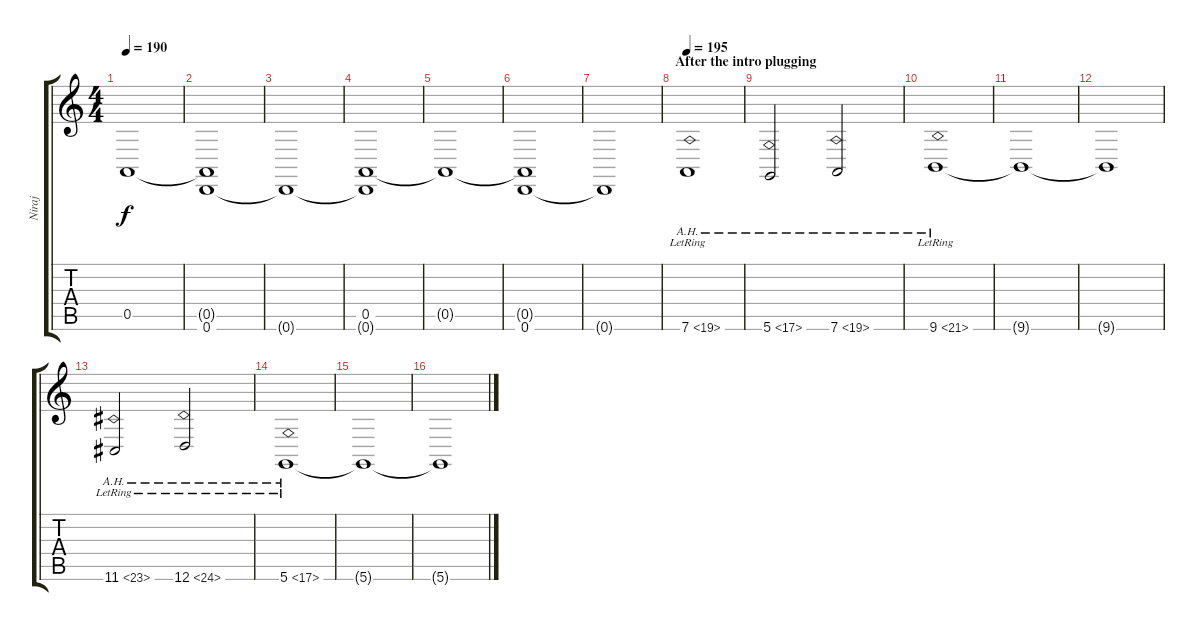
\track ("Niraj" "Niraj") {instrument stringensemble1}
\staff {score tabs}
\tuning (E4 B3 G3 D3 A2 D2) {hide}
\ts (4 4)
\tempo 190
\clef g2
\ks c
0.5{t}.1{dy f} |
(0.5{t} 0.6).1{volume 6 instrument applause} |
0.6{t}.1 |
(0.5 0.6{t}).1{volume 6 instrument applause} |
0.5{t}.1 |
(0.5{t} 0.6).1{volume 6 instrument applause} |
0.6{t}.1 |
\section ("" "After the intro plugging")
\tempo 195
7.6{ah 12 lr}.1{volume 16 instrument stringensemble1} |
5.6{ah 12}.2 7.6{ah 12}.2 |
9.6{ah 12 lr}.1 |
9.6{t}.1 |
9.6{t}.1 |
11.6{ah 12 lr}.2 12.6{ah 12 lr}.2 |
5.6{ah 12 lr}.1 |
5.6{t}.1 |
5.6{t}.1
